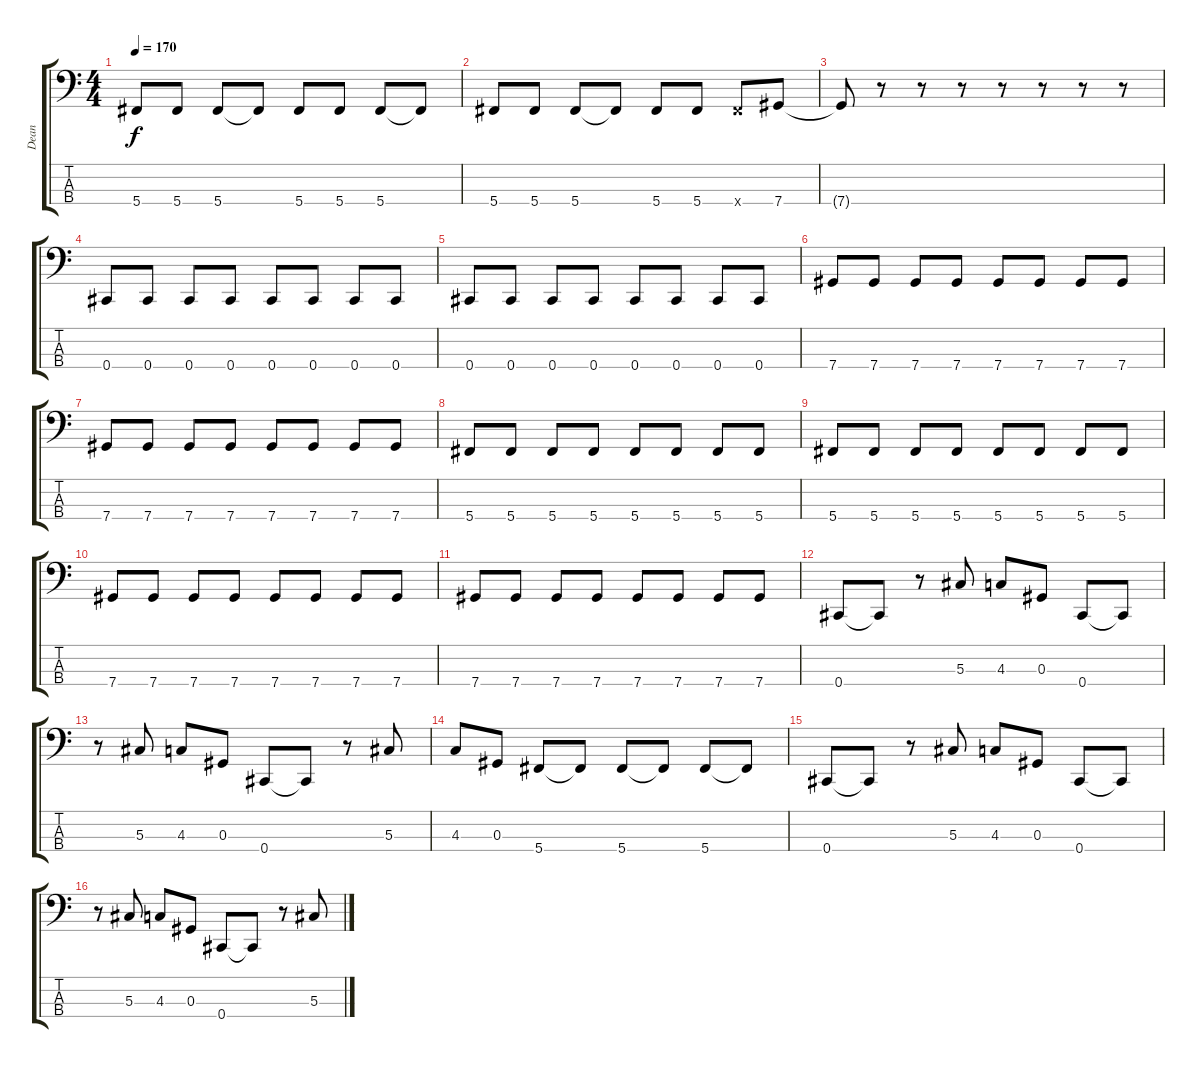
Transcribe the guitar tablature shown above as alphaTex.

\track ("Dean" "Dean") {instrument electricbassfinger}
\staff {score tabs}
\tuning (Gb2 Db2 Ab1 Db1) {hide}
\ts (4 4)
\tempo 170
\clef f4
\ks c
5.4{t}.8{dy f} 5.4.8 5.4.8 5.4{t}.8 5.4.8 5.4.8 5.4.8 5.4{t}.8 |
5.4.8 5.4.8 5.4.8 5.4{t}.8 5.4.8 5.4.8 5.4{x}.8 7.4.8 |
7.4{t}.8 r.8 r.8 r.8 r.8 r.8 r.8 r.8 |
0.4.8 0.4.8 0.4.8 0.4.8 0.4.8 0.4.8 0.4.8 0.4.8 |
0.4.8 0.4.8 0.4.8 0.4.8 0.4.8 0.4.8 0.4.8 0.4.8 |
7.4.8 7.4.8 7.4.8 7.4.8 7.4.8 7.4.8 7.4.8 7.4.8 |
7.4.8 7.4.8 7.4.8 7.4.8 7.4.8 7.4.8 7.4.8 7.4.8 |
5.4.8 5.4.8 5.4.8 5.4.8 5.4.8 5.4.8 5.4.8 5.4.8 |
5.4.8 5.4.8 5.4.8 5.4.8 5.4.8 5.4.8 5.4.8 5.4.8 |
7.4.8 7.4.8 7.4.8 7.4.8 7.4.8 7.4.8 7.4.8 7.4.8 |
7.4.8 7.4.8 7.4.8 7.4.8 7.4.8 7.4.8 7.4.8 7.4.8 |
0.4.8 0.4{t}.8 r.8 5.3.8 4.3.8 0.3.8 0.4.8 0.4{t}.8 |
r.8 5.3.8 4.3.8 0.3.8 0.4.8 0.4{t}.8 r.8 5.3.8 |
4.3.8 0.3.8 5.4.8 5.4{t}.8 5.4.8 5.4{t}.8 5.4.8 5.4{t}.8 |
0.4.8 0.4{t}.8 r.8 5.3.8 4.3.8 0.3.8 0.4.8 0.4{t}.8 |
r.8 5.3.8 4.3.8 0.3.8 0.4.8 0.4{t}.8 r.8 5.3.8
